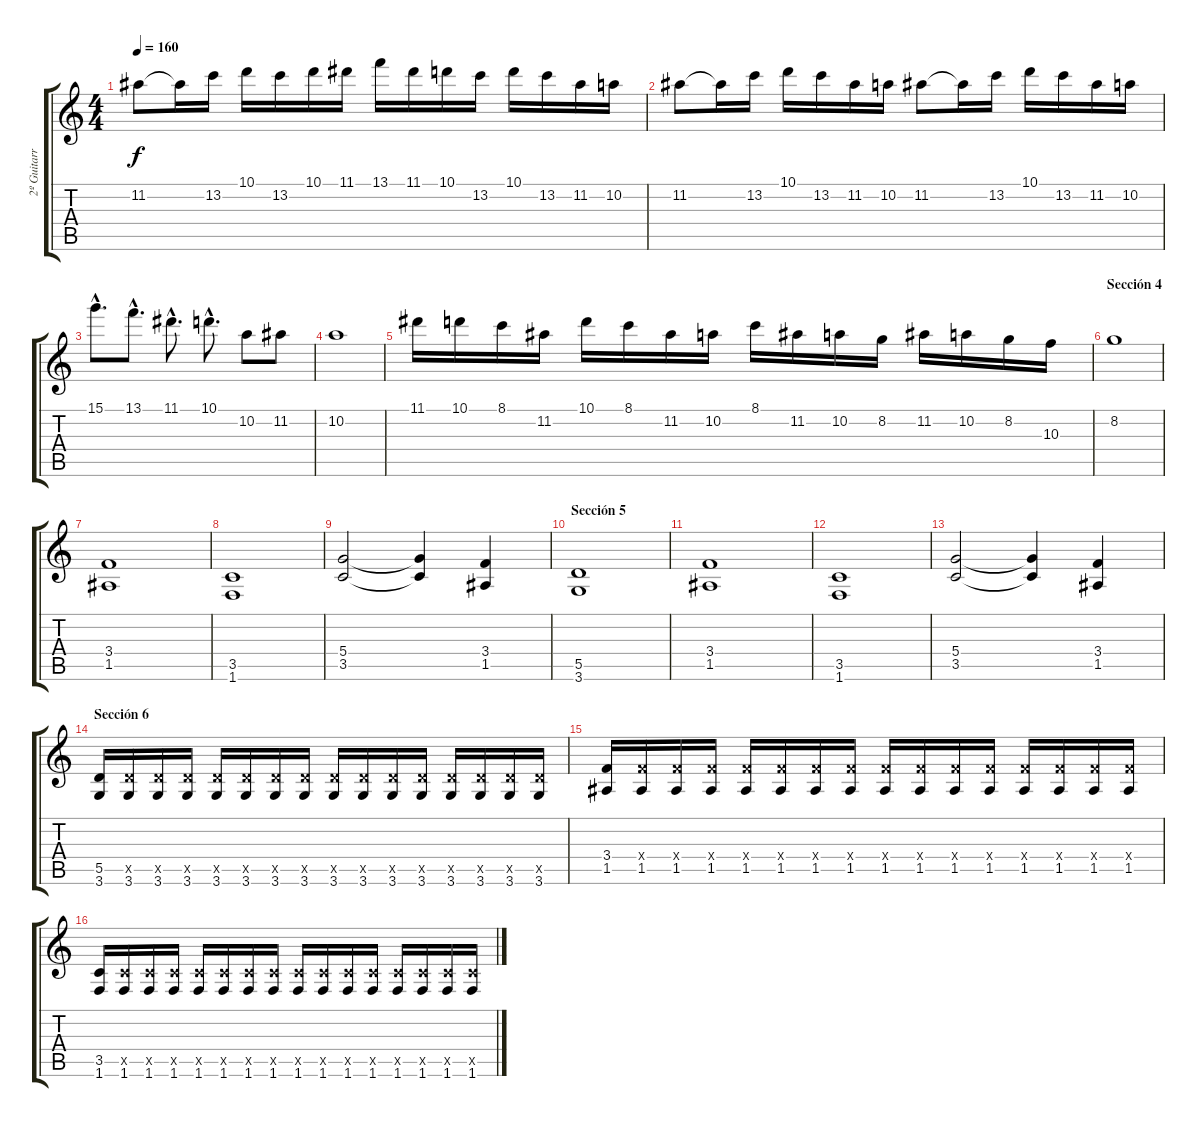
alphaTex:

\track ("2º Guitarra" "2º Guitarr") {instrument overdrivenguitar}
\staff {score tabs}
\tuning (E4 B3 G3 D3 A2 E2) {hide}
\ts (4 4)
\tempo 160
\clef g2
\ks c
11.2.8{dy f} 11.2{t}.16 13.2.16 10.1.16 13.2.16 10.1.16 11.1.16 13.1.16 11.1.16 10.1.16 13.2.16 10.1.16 13.2.16 11.2.16 10.2.16 |
11.2.8 11.2{t}.16 13.2.16 10.1.16 13.2.16 11.2.16 10.2.16 11.2.8 11.2{t}.16 13.2.16 10.1.16 13.2.16 11.2.16 10.2.16 |
15.1{hac}.8{d} 13.1{hac}.8{d} 11.1{hac}.8{d} 10.1{hac}.8{d} 10.2.8 11.2.8 |
10.2.1 |
11.1.16 10.1.16 8.1.16 11.2.16 10.1.16 8.1.16 11.2.16 10.2.16 8.1.16 11.2.16 10.2.16 8.2.16 11.2.16 10.2.16 8.2.16 10.3.16 |
\section ("" "Sección 4")
8.2.1 |
(3.4 1.5).1 |
(3.5 1.6).1 |
(5.4 3.5).2 (5.4{t} 3.5{t}).4 (3.4 1.5).4 |
\section ("" "Sección 5")
(5.5 3.6).1 |
(3.4 1.5).1 |
(3.5 1.6).1 |
(5.4 3.5).2 (5.4{t} 3.5{t}).4 (3.4 1.5).4 |
\section ("" "Sección 6")
(5.5 3.6).16 (5.5{x} 3.6).16 (5.5{x} 3.6).16 (5.5{x} 3.6).16 (5.5{x} 3.6).16 (5.5{x} 3.6).16 (5.5{x} 3.6).16 (5.5{x} 3.6).16 (5.5{x} 3.6).16 (5.5{x} 3.6).16 (5.5{x} 3.6).16 (5.5{x} 3.6).16 (5.5{x} 3.6).16 (5.5{x} 3.6).16 (5.5{x} 3.6).16 (5.5{x} 3.6).16 |
(3.4 1.5).16 (3.4{x} 1.5).16 (3.4{x} 1.5).16 (3.4{x} 1.5).16 (3.4{x} 1.5).16 (3.4{x} 1.5).16 (3.4{x} 1.5).16 (3.4{x} 1.5).16 (3.4{x} 1.5).16 (3.4{x} 1.5).16 (3.4{x} 1.5).16 (3.4{x} 1.5).16 (3.4{x} 1.5).16 (3.4{x} 1.5).16 (3.4{x} 1.5).16 (3.4{x} 1.5).16 |
(3.5 1.6).16 (3.5{x} 1.6).16 (3.5{x} 1.6).16 (3.5{x} 1.6).16 (3.5{x} 1.6).16 (3.5{x} 1.6).16 (3.5{x} 1.6).16 (3.5{x} 1.6).16 (3.5{x} 1.6).16 (3.5{x} 1.6).16 (3.5{x} 1.6).16 (3.5{x} 1.6).16 (3.5{x} 1.6).16 (3.5{x} 1.6).16 (3.5{x} 1.6).16 (3.5{x} 1.6).16
